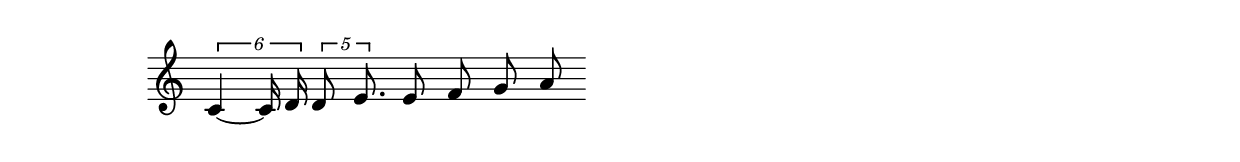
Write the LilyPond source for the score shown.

#(ly:set-option 'midi-extension "mid")
\version "2.12.3"
\include "english.ly"
\header{


}
%{

%}
melody = {
\once \override Staff.TimeSignature #'stencil = ##f
\clef treble
\key c \major
\autoBeamOn
\cadenzaOn


 \times 4/6{ c'4~c'16 d'16 }  \times 4/5{ d'8 e'8. }  e'8 f'8 g'8 a'8 \break

}


text = \lyricmode {
        
}

\score{

<<
\new Voice = "one" {
\melody
}
\new Lyrics \lyricsto "one" \text
>>
\layout {
\context {
\Score
\remove "Bar_number_engraver"
}
}
\midi {
\context {
\Score
tempoWholesPerMinute = #(ly:make-moment 200 4)
}
}
}